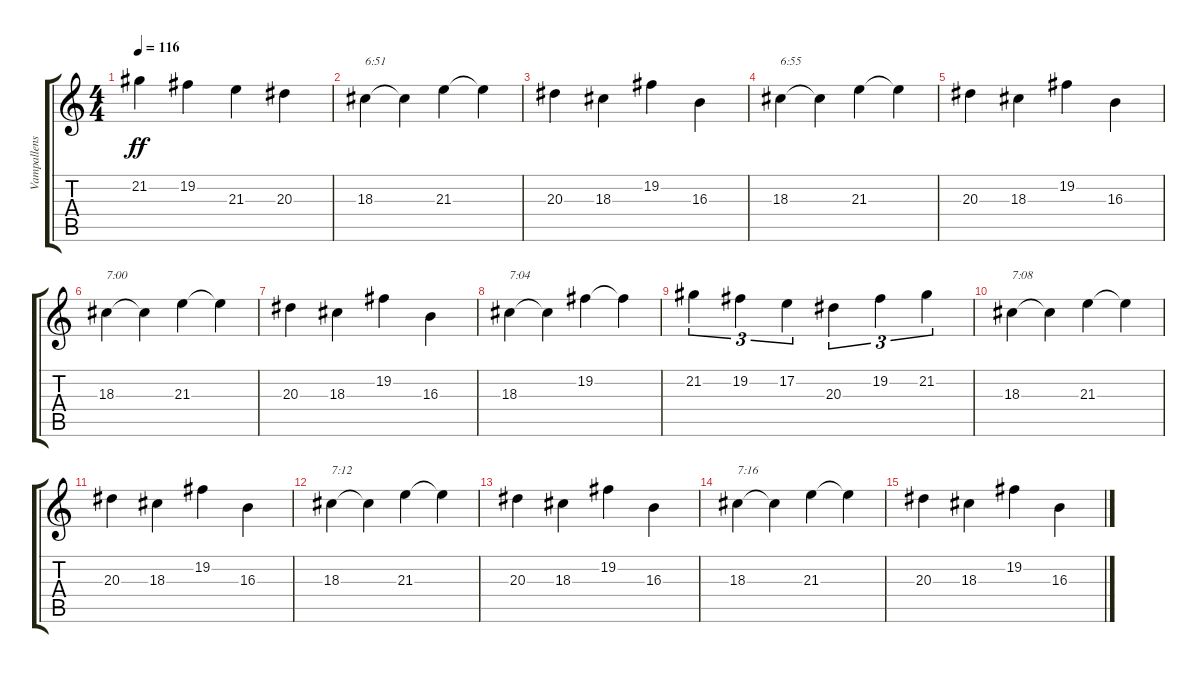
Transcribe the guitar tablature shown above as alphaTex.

\track ("Vampallens Piano Double" "Vampallens") {instrument brightacousticpiano}
\staff {score tabs}
\tuning (E4 B3 G3 D3 A2 E2) {hide}
\ts (4 4)
\tempo 116
\clef g2
\ks c
21.2.4{dy ff} 19.2.4 21.3.4 20.3.4 |
18.3.4{txt "6:51"} 18.3{t}.4 21.3.4 21.3{t}.4 |
20.3.4 18.3.4 19.2.4 16.3.4 |
18.3.4{txt "6:55"} 18.3{t}.4 21.3.4 21.3{t}.4 |
20.3.4 18.3.4 19.2.4 16.3.4 |
18.3.4{txt "7:00"} 18.3{t}.4 21.3.4 21.3{t}.4 |
20.3.4 18.3.4 19.2.4 16.3.4 |
18.3.4{txt "7:04"} 18.3{t}.4 19.2.4 19.2{t}.4 |
21.2.4{tu (3 2)} 19.2.4{tu (3 2)} 17.2.4{tu (3 2)} 20.3.4{tu (3 2)} 19.2.4{tu (3 2)} 21.2.4{tu (3 2)} |
18.3.4{txt "7:08"} 18.3{t}.4 21.3.4 21.3{t}.4 |
20.3.4 18.3.4 19.2.4 16.3.4 |
18.3.4{txt "7:12"} 18.3{t}.4 21.3.4 21.3{t}.4 |
20.3.4 18.3.4 19.2.4 16.3.4 |
18.3.4{txt "7:16"} 18.3{t}.4 21.3.4 21.3{t}.4 |
20.3.4 18.3.4 19.2.4 16.3.4
